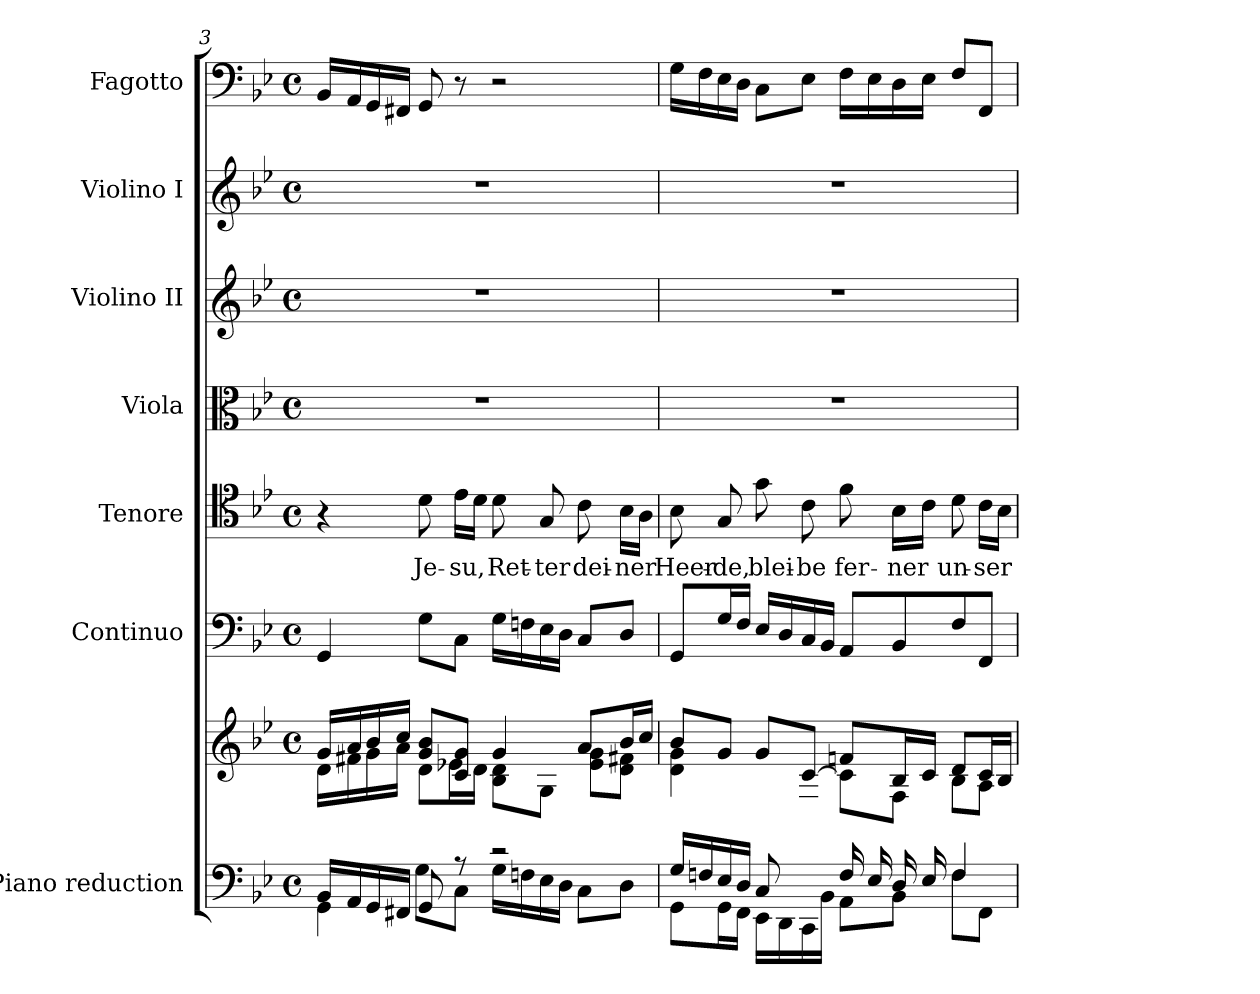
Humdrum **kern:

**kern	**kern	**kern	**kern	**text	**kern	**kern	**kern	**kern
*part7	*part7	*part6	*part5	*part5	*part4	*part3	*part2	*part1
*staff8	*staff7	*staff6	*staff5	*staff5	*staff4	*staff3	*staff2	*staff1
*I"Piano reduction	*	*I"Continuo	*I"Tenore	*	*I"Viola	*I"Violino II	*I"Violino I	*I"Fagotto
*I'Pno	*	*	*	*	*I'Vla	*I'Vln	*I'Vln	*
*clefF4	*clefG2	*clefF4	*clefC4	*	*clefC3	*clefG2	*clefG2	*clefF4
*k[b-e-]	*k[b-e-]	*k[b-e-]	*k[b-e-]	*	*k[b-e-]	*k[b-e-]	*k[b-e-]	*k[b-e-]
*M4/4	*M4/4	*M4/4	*M4/4	*	*M4/4	*M4/4	*M4/4	*M4/4
*met(c)	*met(c)	*met(c)	*met(c)	*	*met(c)	*met(c)	*met(c)	*met(c)
=3	=3	=3	=3	=3	=3	=3	=3	=3
*^	*^	*	*	*	*	*	*	*
16BB-/LL	4GG\	16g/LL	16d\LL	4GG/	4r	.	1r	1r	1r	16BB-/LL
16AA/	.	16a/	16f#X\	.	.	.	.	.	.	16AA/
16GG/	.	16b-/	16g\	.	.	.	.	.	.	16GG/
16FF#X/JJ	.	16cc/JJ	16a\JJ	.	.	.	.	.	.	16FF#X/JJ
!	!	!	!	!	!	!LO:LY:b	!	!	!	!
8GG/	8G\L	8g/ 8b-/L	8d\L	8G\L	8d\	Je-	.	.	.	8GG/
!	!	!	!	!	!	!LO:LY:b	!	!	!	!
8r	8C\J	8c/ 8g/J	16e-X\L	8C\J	16e-\LL	-su,	.	.	.	8r
.	.	.	16d\JJ	.	16d\JJ	.	.	.	.	.
!	!	!	!	!	!	!LO:LY:b	!	!	!	!
2r	16G\LL	4g/	8B-\ 8d\L	16G\LL	8d\	Ret-	.	.	.	2r
.	16Fn\	.	.	16Fn\	.	.	.	.	.	.
!	!	!	!	!	!	!LO:LY:b	!	!	!	!
.	16E-\	.	8G\J	16E-\	8G/	-ter	.	.	.	.
.	16D\JJ	.	.	16D\JJ	.	.	.	.	.	.
!	!	!	!	!	!	!LO:LY:b	!	!	!	!
.	8C\L	8a/L	8e-\ 8g\L	8C/L	8c\	dei-	.	.	.	.
!	!	!	!	!	!	!LO:LY:b	!	!	!	!
.	8D\J	16b-/L	8d\ 8f#X\J	8D/J	16B-\LL	-ner	.	.	.	.
.	.	16cc/JJ	.	.	16A\JJ	.	.	.	.	.
!!LO:PB:g=z
=4	=4	=4	=4	=4	=4	=4	=4	=4	=4	=4
*	*	*	*^	*	*	*	*	*	*	*
!	!	!	!	!	!	!	!LO:LY:b	!	!	!	!
16G/LL	8GG\L	8b-/L	4d\ 4g\	4.ryy	8GG/L	8B-\	Heer-	1r	1r	1r	16G\LL
16Fn/	.	.	.	.	.	.	.	.	.	.	16F\
!	!	!	!	!	!	!	!LO:LY:b	!	!	!	!
16E-/	16GG\L	8g/J	.	.	16G/L	8G/	-de,	.	.	.	16E-\
16D/JJ	16FF\JJ	.	.	.	16F/JJ	.	.	.	.	.	16D\JJ
!	!	!	!	!	!	!	!LO:LY:b	!	!	!	!
8C/L	16EE-\LL	8g/L	4ryy	.	16E-/LL	8g\	blei-	.	.	.	8C\L
.	16DD\	.	.	.	16D/	.	.	.	.	.	.
!	!	!	!	!	!	!	!LO:LY:b	!	!	!	!
8ryy	16CC\	[8c/J	.	8E-\J	16C/	8c\	-be	.	.	.	8E-\J
.	16BB-\JJ	.	.	.	16BB-/JJ	.	.	.	.	.	.
!	!	!	!	!	!	!	!LO:LY:b	!	!	!	!
16F/LL	8AA\L	8fn/L	8c\L]	2ryy	8AA/L	8f\	fer-	.	.	.	16F\LL
16E-/	.	.	.	.	.	.	.	.	.	.	16E-\
!	!	!	!	!	!	!	!LO:LY:b	!	!	!	!
16D/	8BB-\J	16B-/L	8F\J	.	8BB-/	16B-\LL	-ner	.	.	.	16D\
16E-/JJ	.	16c/JJ	.	.	.	16c\JJ	.	.	.	.	16E-\JJ
!	!	!	!	!	!	!	!LO:LY:b	!	!	!	!
4F/	8F\L	8d/L	8B-\L	.	8F/	8d\	un-	.	.	.	8F/L
!	!	!	!	!	!	!	!LO:LY:b	!	!	!	!
.	8FF\J	16c/L	8A\J	.	8FF/J	16c\LL	-ser	.	.	.	8FF/J
.	.	16B-/JJ	.	.	.	16B-\JJ	.	.	.	.	.
*v	*v	*	*	*	*	*	*	*	*	*	*
*	*v	*v	*v	*	*	*	*	*	*	*
=	=	=	=	=	=	=	=	=
*-	*-	*-	*-	*-	*-	*-	*-	*-
